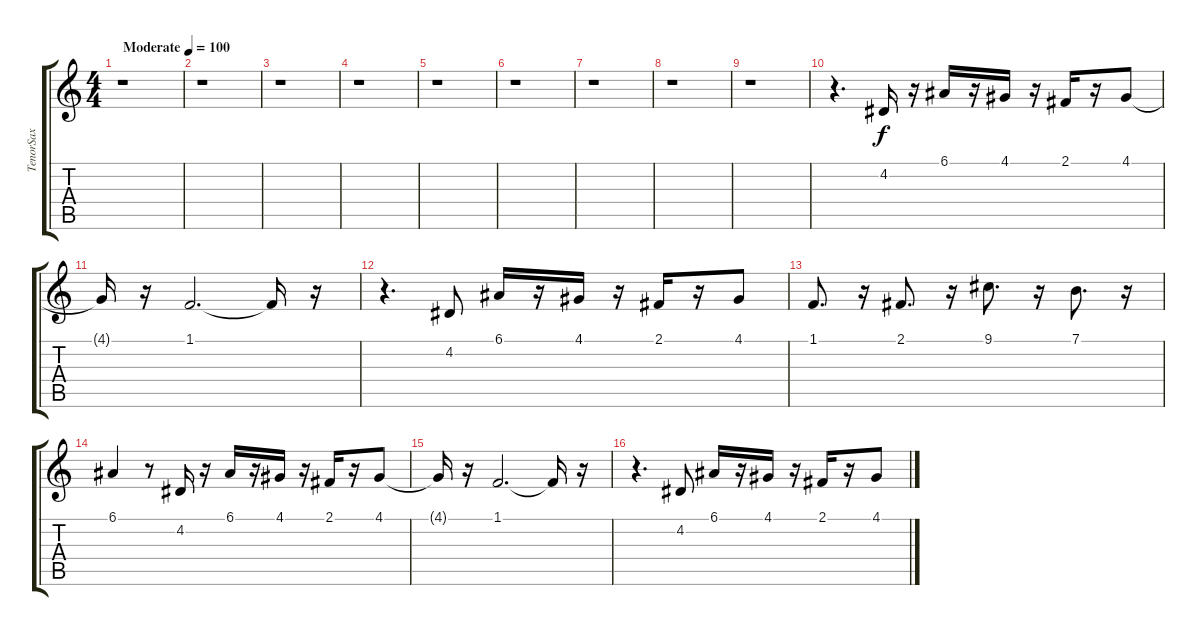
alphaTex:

\track ("TenorSax" "TenorSax") {instrument tenorsax}
\staff {score tabs}
\tuning (E4 B3 G3 D3 A2 E2) {hide}
\ts (4 4)
\tempo (100 "Moderate")
\clef g2
\ks c
r.1{dy f instrument tenorsax} |
r.1 |
r.1 |
r.1 |
r.1 |
r.1 |
r.1 |
r.1 |
r.1 |
r.4{d} 4.2.16 r.16 6.1.16 r.16 4.1.16 r.16 2.1.16 r.16 4.1.8 |
4.1{t}.16 r.16 1.1.2{d} 1.1{t}.16 r.16 |
r.4{d} 4.2.8 6.1.16 r.16 4.1.16 r.16 2.1.16 r.16 4.1.8 |
1.1.8{d} r.16 2.1.8{d} r.16 9.1.8{d} r.16 7.1.8{d} r.16 |
6.1.4 r.8 4.2.16 r.16 6.1.16 r.16 4.1.16 r.16 2.1.16 r.16 4.1.8 |
4.1{t}.16 r.16 1.1.2{d} 1.1{t}.16 r.16 |
r.4{d} 4.2.8 6.1.16 r.16 4.1.16 r.16 2.1.16 r.16 4.1.8
